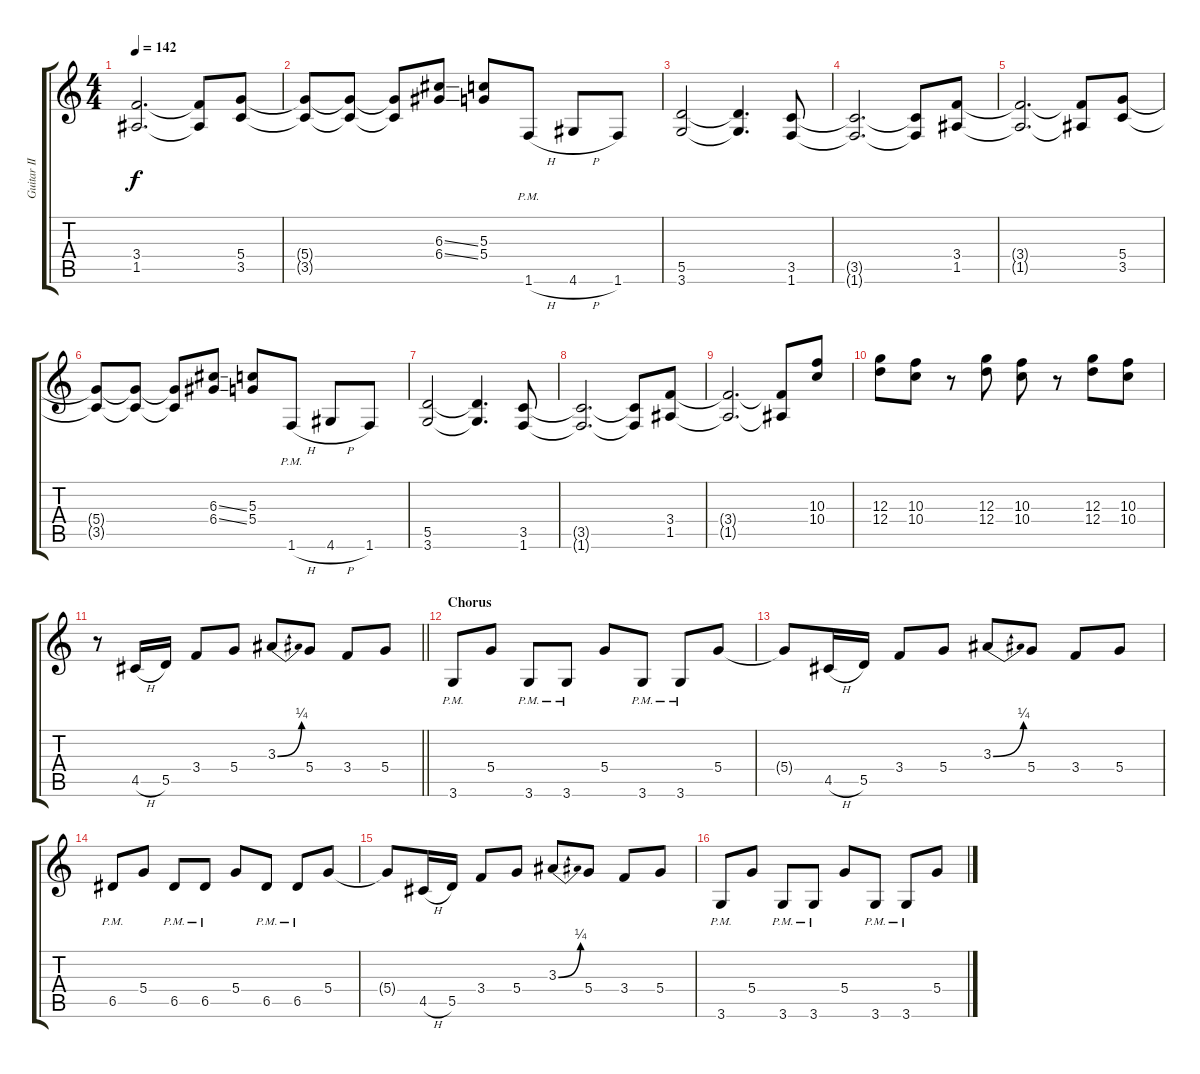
\track ("Guitar II" "Guitar II") {instrument distortionguitar}
\staff {score tabs}
\tuning (E4 B3 G3 D3 A2 E2) {hide}
\ts (4 4)
\tempo 142
\clef g2
\ks c
(3.4{t} 1.5{t}).2{d dy f} (3.4{t} 1.5{t}).8 (5.4 3.5).8 |
(5.4{t} 3.5{t}).8 (5.4{t} 3.5{t}).8 (5.4{t} 3.5{t}).8 (6.3{ss} 6.4{ss}).8 (5.3 5.4).8 1.6{h pm}.8 4.6{h}.8 1.6.8 |
(5.5 3.6).2 (5.5{t} 3.6{t}).4{d} (3.5 1.6).8 |
(3.5{t} 1.6{t}).2{d} (3.5{t} 1.6{t}).8 (3.4 1.5).8 |
(3.4{t} 1.5{t}).2{d} (3.4{t} 1.5{t}).8 (5.4 3.5).8 |
(5.4{t} 3.5{t}).8 (5.4{t} 3.5{t}).8 (5.4{t} 3.5{t}).8 (6.3{ss} 6.4{ss}).8 (5.3 5.4).8 1.6{h pm}.8 4.6{h}.8 1.6.8 |
(5.5 3.6).2 (5.5{t} 3.6{t}).4{d} (3.5 1.6).8 |
(3.5{t} 1.6{t}).2{d} (3.5{t} 1.6{t}).8 (3.4 1.5).8 |
(3.4{t} 1.5{t}).2{d} (3.4{t} 1.5{t}).8 (10.3 10.4).8 |
(12.3 12.4).8 (10.3 10.4).8 r.8 (12.3 12.4).8 (10.3 10.4).8 r.8 (12.3 12.4).8 (10.3 10.4).8 |
\barLineRight lightlight
r.8 4.5{h}.16 5.5.16 3.4.8 5.4.8 3.3{be (bend 0 0 60 1)}.8 5.4.8 3.4.8 5.4.8 |
\section ("" "Chorus")
3.6{pm}.8 5.4.8 3.6{pm}.8 3.6{pm}.8 5.4.8 3.6{pm}.8 3.6{pm}.8 5.4.8 |
5.4{t}.8 4.5{h}.16 5.5.16 3.4.8 5.4.8 3.3{be (bend 0 0 60 1)}.8 5.4.8 3.4.8 5.4.8 |
6.5{pm}.8 5.4.8 6.5{pm}.8 6.5{pm}.8 5.4.8 6.5{pm}.8 6.5{pm}.8 5.4.8 |
5.4{t}.8 4.5{h}.16 5.5.16 3.4.8 5.4.8 3.3{be (bend 0 0 60 1)}.8 5.4.8 3.4.8 5.4.8 |
3.6{pm}.8 5.4.8 3.6{pm}.8 3.6{pm}.8 5.4.8 3.6{pm}.8 3.6{pm}.8 5.4.8
